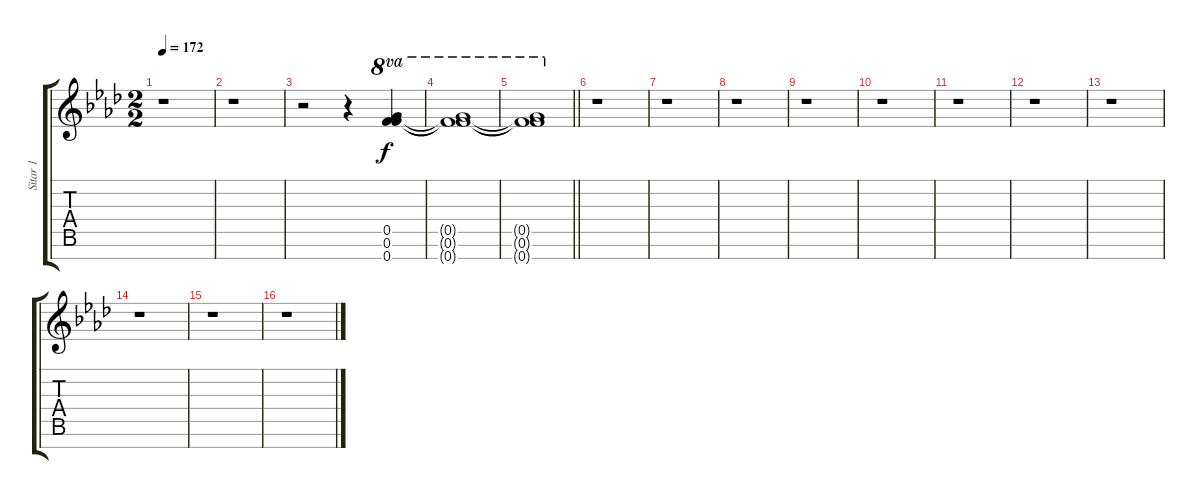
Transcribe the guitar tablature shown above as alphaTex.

\track ("Sitar 1" "Sitar 1") {instrument sitar}
\staff {score tabs}
\tuning (Eb5 F5 F5 Eb5 G5 F5 F5) {hide}
\ts (2 2)
\tempo 172
\clef g2
\ks ab
r.1{dy f} |
r.1 |
r.2 r.4 (0.5 0.6 0.7).4{ot 8va} |
(0.5{t} 0.6{t} 0.7{t}).1{ot 8va} |
\barLineRight lightlight
(0.5{t} 0.6{t} 0.7{t}).1{ot 8va} |
r.1 |
r.1 |
r.1 |
r.1 |
r.1 |
r.1 |
r.1 |
r.1 |
r.1 |
r.1 |
r.1
